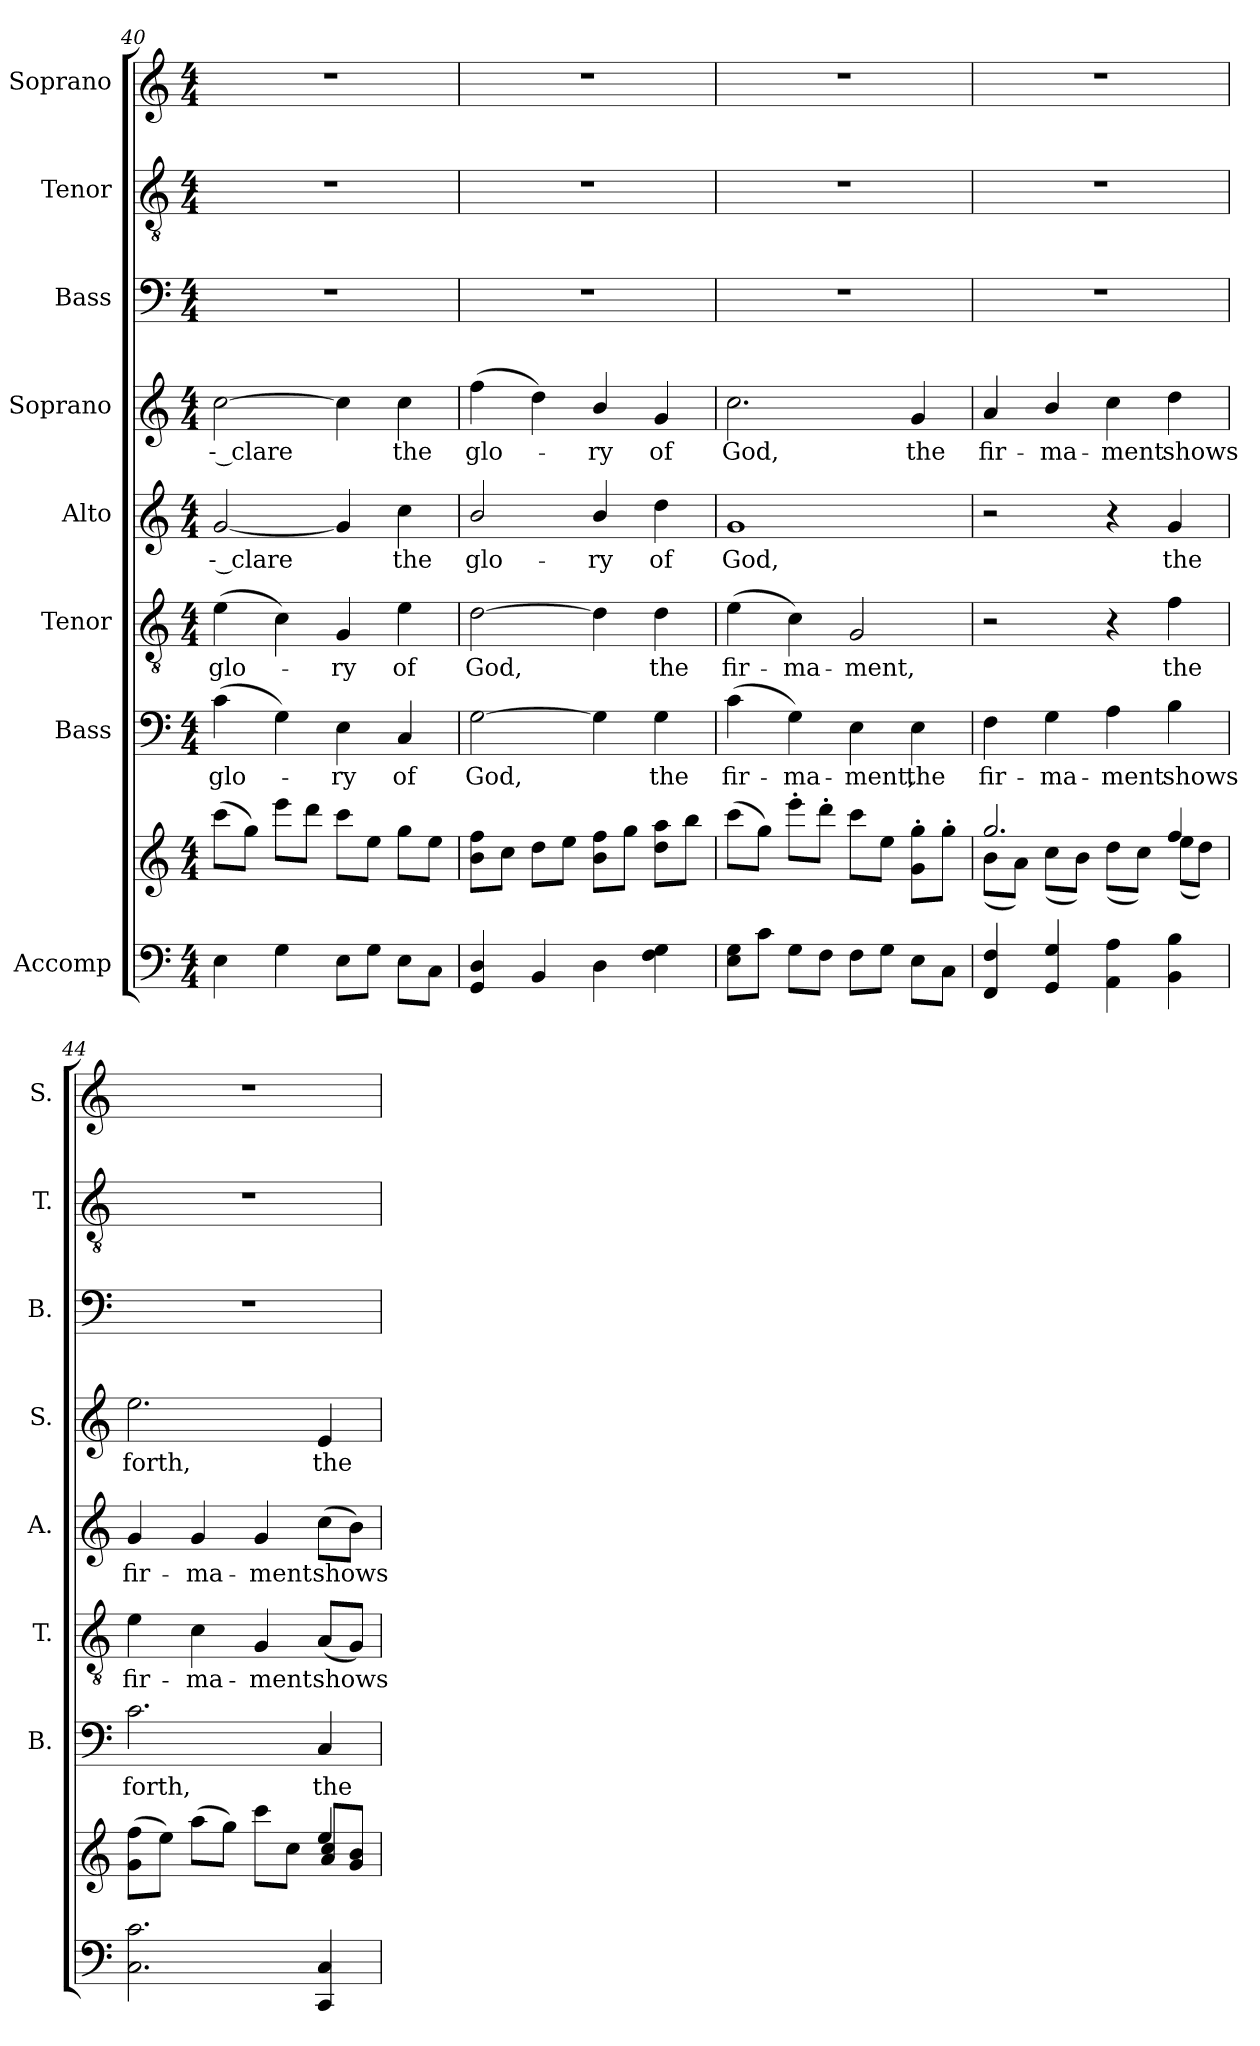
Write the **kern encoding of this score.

**kern	**kern	**kern	**text	**kern	**text	**kern	**text	**kern	**text	**kern	**kern	**kern
*part8	*part8	*part7	*part7	*part6	*part6	*part5	*part5	*part4	*part4	*part3	*part2	*part1
*staff9	*staff8	*staff7	*staff7	*staff6	*staff6	*staff5	*staff5	*staff4	*staff4	*staff3	*staff2	*staff1
*I"Accomp	*	*I"Bass	*	*I"Tenor	*	*I"Alto	*	*I"Soprano	*	*I"Bass	*I"Tenor	*I"Soprano
*	*	*I'B.	*	*I'T.	*	*I'A.	*	*I'S.	*	*I'B.	*I'T.	*I'S.
!!LO:LB:g=z
*clefF4	*clefG2	*clefF4	*	*clefGv2	*	*clefG2	*	*clefG2	*	*clefF4	*clefGv2	*clefG2
*	*	*	*	*ITrd7c12	*	*	*	*	*	*	*ITrd7c12	*
*k[]	*k[]	*k[]	*	*k[]	*	*k[]	*	*k[]	*	*k[]	*k[]	*k[]
*C:	*C:	*C:	*	*C:	*	*C:	*	*C:	*	*C:	*C:	*C:
*M4/4	*M4/4	*M4/4	*	*M4/4	*	*M4/4	*	*M4/4	*	*M4/4	*M4/4	*M4/4
=40	=40	=40	=40	=40	=40	=40	=40	=40	=40	=40	=40	=40
!	!	!	!LO:LY:b:color=#000000	!	!	!	!	!	!	!	!	!
!	!	!	!	!	!LO:LY:b:color=#000000	!	!	!	!	!	!	!
!	!	!	!	!	!	!	!LO:LY:b:color=#000000	!	!	!	!	!
!	!	!	!	!	!	!	!	!	!LO:LY:b:color=#000000	!	!	!
4Ei\	(8ccci\L	(4ci\	glo-	(4Ei\	glo-	[2gi/	-- clare	[2cci\	-- clare	1r	1r	1r
.	8ggi\J)	.	.	.	.	.	.	.	.	.	.	.
4Gi\	8eeei\L	4Gi\)	.	4Ci\)	.	.	.	.	.	.	.	.
.	8dddi\J	.	.	.	.	.	.	.	.	.	.	.
!	!	!	!LO:LY:b:color=#000000	!	!	!	!	!	!	!	!	!
!	!	!	!	!	!LO:LY:b:color=#000000	!	!	!	!	!	!	!
8Ei\L	8ccci\L	4Ei\	-ry	4GGi/	-ry	4gi/]	.	4cci\]	.	.	.	.
8Gi\J	8eei\J	.	.	.	.	.	.	.	.	.	.	.
!	!	!	!LO:LY:b:color=#000000	!	!	!	!	!	!	!	!	!
!	!	!	!	!	!LO:LY:b:color=#000000	!	!	!	!	!	!	!
!	!	!	!	!	!	!	!LO:LY:b:color=#000000	!	!	!	!	!
!	!	!	!	!	!	!	!	!	!LO:LY:b:color=#000000	!	!	!
8Ei\L	8ggi\L	4Ci/	of	4Ei\	of	4cci\	the	4cci\	the	.	.	.
8Ci\J	8eei\J	.	.	.	.	.	.	.	.	.	.	.
=41	=41	=41	=41	=41	=41	=41	=41	=41	=41	=41	=41	=41
!	!	!	!LO:LY:b:color=#000000	!	!	!	!	!	!	!	!	!
!	!	!	!	!	!LO:LY:b:color=#000000	!	!	!	!	!	!	!
!	!	!	!	!	!	!	!LO:LY:b:color=#000000	!	!	!	!	!
!	!	!	!	!	!	!	!	!	!LO:LY:b:color=#000000	!	!	!
4GGi/ 4Di	8bi\ 8ffi\L	[2Gi\	God,	[2Di\	God,	2bi/	glo-	(4ffi\	glo-	1r	1r	1r
.	8cci\J	.	.	.	.	.	.	.	.	.	.	.
4BBi/	8ddi\L	.	.	.	.	.	.	4ddi\)	.	.	.	.
.	8eei\J	.	.	.	.	.	.	.	.	.	.	.
!	!	!	!	!	!	!	!LO:LY:b:color=#000000	!	!	!	!	!
!	!	!	!	!	!	!	!	!	!LO:LY:b:color=#000000	!	!	!
4Di\	8bi\ 8ffi\L	4Gi\]	.	4Di\]	.	4bi/	-ry	4bi/	-ry	.	.	.
.	8ggi\J	.	.	.	.	.	.	.	.	.	.	.
!	!	!	!LO:LY:b:color=#000000	!	!	!	!	!	!	!	!	!
!	!	!	!	!	!LO:LY:b:color=#000000	!	!	!	!	!	!	!
!	!	!	!	!	!	!	!LO:LY:b:color=#000000	!	!	!	!	!
!	!	!	!	!	!	!	!	!	!LO:LY:b:color=#000000	!	!	!
4Fi\ 4Gi	8ddi\ 8aai\L	4Gi\	the	4Di\	the	4ddi\	of	4gi/	of	.	.	.
.	8bbi\J	.	.	.	.	.	.	.	.	.	.	.
=42	=42	=42	=42	=42	=42	=42	=42	=42	=42	=42	=42	=42
!	!	!	!LO:LY:b:color=#000000	!	!	!	!	!	!	!	!	!
!	!	!	!	!	!LO:LY:b:color=#000000	!	!	!	!	!	!	!
!	!	!	!	!	!	!	!LO:LY:b:color=#000000	!	!	!	!	!
!	!	!	!	!	!	!	!	!	!LO:LY:b:color=#000000	!	!	!
8Ei\ 8Gi\L	(8ccci\L	(4ci\	fir-	(4Ei\	fir-	1gi	God,	2.cci\	God,	1r	1r	1r
8ci\J	8ggi\J)	.	.	.	.	.	.	.	.	.	.	.
!	!	!	!LO:LY:b:color=#000000	!	!	!	!	!	!	!	!	!
!	!	!	!	!	!LO:LY:b:color=#000000	!	!	!	!	!	!	!
8Gi\L	8eee'i\L	4Gi\)	-ma-	4Ci\)	-ma-	.	.	.	.	.	.	.
8Fi\J	8ddd'i\J	.	.	.	.	.	.	.	.	.	.	.
!	!	!	!LO:LY:b:color=#000000	!	!	!	!	!	!	!	!	!
!	!	!	!	!	!LO:LY:b:color=#000000	!	!	!	!	!	!	!
8Fi\L	8ccci\L	4Ei\	-ment,	2GGi/	-ment,	.	.	.	.	.	.	.
8Gi\J	8eei\J	.	.	.	.	.	.	.	.	.	.	.
!	!	!	!LO:LY:b:color=#000000	!	!	!	!	!	!	!	!	!
!	!	!	!	!	!	!	!	!	!LO:LY:b:color=#000000	!	!	!
8Ei\L	8gi'\ 8ggi'\L	4Ei\	the	.	.	.	.	4gi/	the	.	.	.
8Ci\J	8gg'i\J	.	.	.	.	.	.	.	.	.	.	.
=43	=43	=43	=43	=43	=43	=43	=43	=43	=43	=43	=43	=43
*	*^	*	*	*	*	*	*	*	*	*	*	*
!	!	!	!	!LO:LY:b:color=#000000	!	!	!	!	!	!	!	!	!
!	!	!	!	!	!	!	!	!	!	!LO:LY:b:color=#000000	!	!	!
4FFi/ 4Fi	2.ggi/	(8bi\L	4Fi\	fir-	2r	.	2r	.	4ai/	fir-	1r	1r	1r
.	.	8ai\J)	.	.	.	.	.	.	.	.	.	.	.
!	!	!	!	!LO:LY:b:color=#000000	!	!	!	!	!	!	!	!	!
!	!	!	!	!	!	!	!	!	!	!LO:LY:b:color=#000000	!	!	!
4GGi/ 4Gi	.	(8cci\L	4Gi\	-ma-	.	.	.	.	4bi/	-ma-	.	.	.
.	.	8bi\J)	.	.	.	.	.	.	.	.	.	.	.
!	!	!	!	!LO:LY:b:color=#000000	!	!	!	!	!	!	!	!	!
!	!	!	!	!	!	!	!	!	!	!LO:LY:b:color=#000000	!	!	!
4AAi\ 4Ai	.	(8ddi\L	4Ai\	-ment	4r	.	4r	.	4cci\	-ment	.	.	.
.	.	8cci\J)	.	.	.	.	.	.	.	.	.	.	.
!	!	!	!	!LO:LY:b:color=#000000	!	!	!	!	!	!	!	!	!
!	!	!	!	!	!	!LO:LY:b:color=#000000	!	!	!	!	!	!	!
!	!	!	!	!	!	!	!	!LO:LY:b:color=#000000	!	!	!	!	!
!	!	!	!	!	!	!	!	!	!	!LO:LY:b:color=#000000	!	!	!
4BBi\ 4Bi	4ffi/	(8eei\L	4Bi\	shows	4Fi\	the	4gi/	the	4ddi\	shows	.	.	.
.	.	8ddi\J)	.	.	.	.	.	.	.	.	.	.	.
=44	=44	=44	=44	=44	=44	=44	=44	=44	=44	=44	=44	=44	=44
!	!	!	!	!LO:LY:b:color=#000000	!	!	!	!	!	!	!	!	!
!	!	!	!	!	!	!LO:LY:b:color=#000000	!	!	!	!	!	!	!
!	!	!	!	!	!	!	!	!LO:LY:b:color=#000000	!	!	!	!	!
!	!	!	!	!	!	!	!	!	!	!LO:LY:b:color=#000000	!	!	!
2.Ci\ 2.ci	(8gi\ 8ffi\L	2.ryy	2.ci\	forth,	4Ei\	fir-	4gi/	fir-	2.eei\	forth,	1r	1r	1r
.	8eei\J)	.	.	.	.	.	.	.	.	.	.	.	.
!	!	!	!	!	!	!LO:LY:b:color=#000000	!	!	!	!	!	!	!
!	!	!	!	!	!	!	!	!LO:LY:b:color=#000000	!	!	!	!	!
.	(8aai\L	.	.	.	4Ci\	-ma-	4gi/	-ma-	.	.	.	.	.
.	8ggi\J)	.	.	.	.	.	.	.	.	.	.	.	.
!	!	!	!	!	!	!LO:LY:b:color=#000000	!	!	!	!	!	!	!
!	!	!	!	!	!	!	!	!LO:LY:b:color=#000000	!	!	!	!	!
.	8ccci\L	.	.	.	4GGi/	-ment	4gi/	-ment	.	.	.	.	.
.	8cci\J	.	.	.	.	.	.	.	.	.	.	.	.
!	!	!	!	!LO:LY:b:color=#000000	!	!	!	!	!	!	!	!	!
!	!	!	!	!	!	!LO:LY:b:color=#000000	!	!	!	!	!	!	!
!	!	!	!	!	!	!	!	!LO:LY:b:color=#000000	!	!	!	!	!
!	!	!	!	!	!	!	!	!	!	!LO:LY:b:color=#000000	!	!	!
4CCi/ 4Ci	4eei/	8ai/ 8cci/L	4Ci/	the	(8AAi/L	shows	(8cci\L	shows	4ei/	the	.	.	.
.	.	8gi/ 8bi/J	.	.	8GGi/J)	.	8bi\J)	.	.	.	.	.	.
*	*v	*v	*	*	*	*	*	*	*	*	*	*	*
=	=	=	=	=	=	=	=	=	=	=	=	=
*-	*-	*-	*-	*-	*-	*-	*-	*-	*-	*-	*-	*-
